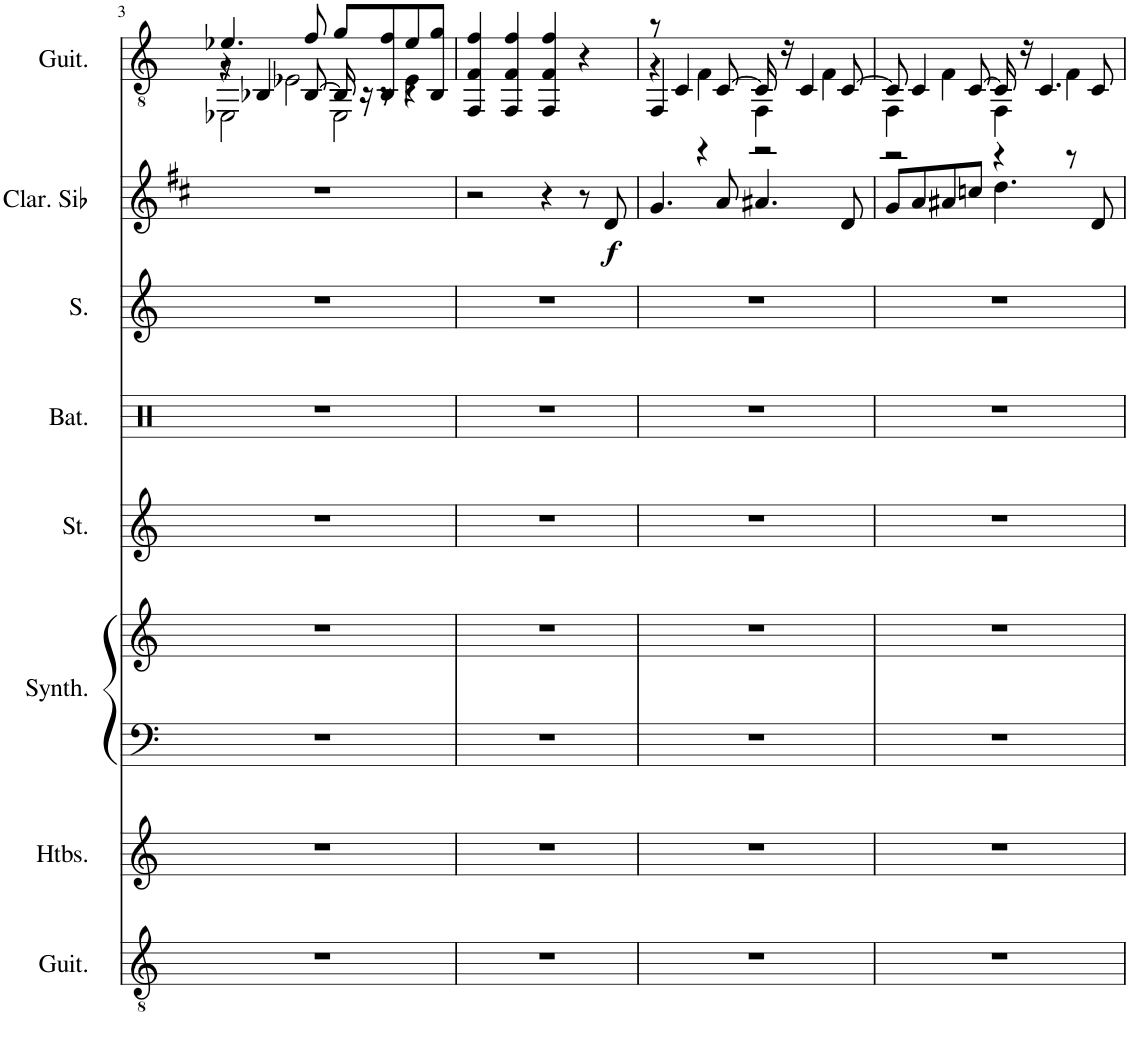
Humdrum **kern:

**kern	**kern	**kern	**kern	**kern	**kern	**kern	**kern	**dynam	**kern
*part8	*part7	*part6	*part6	*part5	*part4	*part3	*part2	*part2	*part1
*staff9	*staff8	*staff7	*staff6	*staff5	*staff4	*staff3	*staff2	*staff2	*staff1
*I"Guitare acoustique, Acoustic Guitar (steel)	*I"Hautbois, Oboe	*I"Synthétiseur de cuivres, Synth Brass 2	*	*I"Cordes, String Ensemble 2	*I"Batterie	*I"Soprano, Choir Aahs	*I"Clarinette en Sib	*	*I"Guitare à 7 cordes, Acoustic Guitar (nylon)
*I'Guit.	*I'Htbs.	*I'Synth.	*	*I'St.	*I'Bat.	*I'S.	*I'Clar. Sib	*	*I'Guit.
!!LO:PB:g=z
*clefGv2	*clefG2	*clefF4	*clefG2	*clefG2	*clefX	*clefG2	*clefG2	*	*clefGv2
*	*	*	*	*	*	*	*Trd1c2	*	*
*k[]	*k[]	*k[]	*k[]	*k[]	*k[]	*k[]	*k[f#c#]	*	*k[]
*M4/4	*M4/4	*M4/4	*M4/4	*M4/4	*M4/4	*M4/4	*M4/4	*	*M4/4
=3	=3	=3	=3	=3	=3	=3	=3	=3	=3
*	*	*	*	*	*	*	*	*	*^
*	*	*	*	*	*	*	*	*	*	*^
*	*	*	*	*	*	*	*	*	*	*	*^
1r	1r	1r	1r	1r	1r	1r	1r	.	4.e-X/	4r	8r	2EE-X\
.	.	.	.	.	.	.	.	.	.	.	4BB-X/	.
.	.	.	.	.	.	.	.	.	.	2E-X\	.	.
.	.	.	.	.	.	.	.	.	8f/	.	[8BB-/	.
.	.	.	.	.	.	.	.	.	8g/L	.	16BB-/]	2EE-\
.	.	.	.	.	.	.	.	.	.	.	16r	.
.	.	.	.	.	.	.	.	.	8BB-/ 8f/	.	8r	.
.	.	.	.	.	.	.	.	.	8e-/	4E-\	4r	.
.	.	.	.	.	.	.	.	.	8BB-/ 8g/J	.	.	.
*	*	*	*	*	*	*	*	*	*v	*v	*v	*v
=4	=4	=4	=4	=4	=4	=4	=4	=4	=4
1r	1r	1r	1r	1r	1r	1r	2r	.	4FF/ 4F/ 4f/
.	.	.	.	.	.	.	.	.	4FF/ 4F/ 4f/
.	.	.	.	.	.	.	4r	.	4FF/ 4F/ 4f/
.	.	.	.	.	.	.	8r	.	4r
!	!	!	!	!	!	!	!	!LO:DY:b	!
.	.	.	.	.	.	.	8d/	f	.
=5	=5	=5	=5	=5	=5	=5	=5	=5	=5
*	*	*	*	*	*	*	*	*	*^
*	*	*	*	*	*	*	*	*	*	*^
1r	1r	1r	1r	1r	1r	1r	4.g/	.	8r	4r	4FF/
.	.	.	.	.	.	.	.	.	4C/	.	.
.	.	.	.	.	.	.	.	.	.	4F\	4r
.	.	.	.	.	.	.	8a/	.	[8C/	.	.
.	.	.	.	.	.	.	4.a#X/	.	16C/]	4FF\	2r
.	.	.	.	.	.	.	.	.	16r	.	.
.	.	.	.	.	.	.	.	.	4C/	.	.
.	.	.	.	.	.	.	.	.	.	4F\	.
.	.	.	.	.	.	.	8d/	.	[8C/	.	.
=6	=6	=6	=6	=6	=6	=6	=6	=6	=6	=6	=6
1r	1r	1r	1r	1r	1r	1r	8g/L	.	8C/]	4FF\	2r
.	.	.	.	.	.	.	8a/	.	4C/	.	.
.	.	.	.	.	.	.	8a#X/	.	.	4F\	.
.	.	.	.	.	.	.	8ccn/J	.	[8C/	.	.
.	.	.	.	.	.	.	4.dd\	.	16C/]	4FF\	4r
.	.	.	.	.	.	.	.	.	16r	.	.
.	.	.	.	.	.	.	.	.	4.C/	.	.
.	.	.	.	.	.	.	.	.	.	4F\	8r
.	.	.	.	.	.	.	8d/	.	.	.	8C/
*	*	*	*	*	*	*	*	*	*v	*v	*v
=	=	=	=	=	=	=	=	=	=
*-	*-	*-	*-	*-	*-	*-	*-	*-	*-
